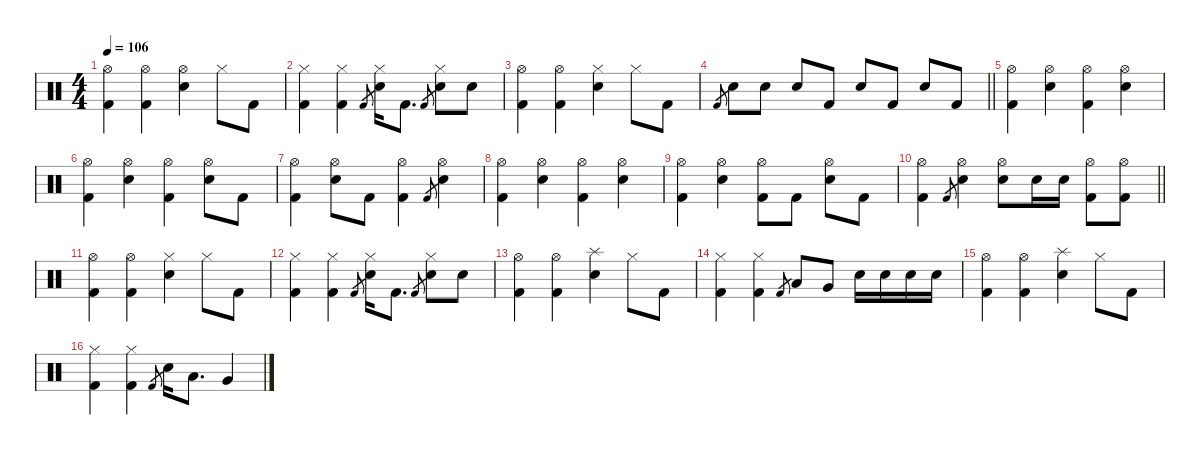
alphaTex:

\defaultSystemsLayout 4
\hideDynamics
\bracketExtendMode nobrackets
\singleTrackTrackNamePolicy hidden
\multiTrackTrackNamePolicy hidden
\otherSystemsTrackNameOrientation horizontal
\track ("Lars Ulrich" "drm.") {instrument percussion}
\staff {score}
\articulation defaults
\ts (4 4)
\tempo 106
\clef neutral
\ks c
("Hi-Hat (open)" "Kick (hit) 2").4{dy f beam Down} ("Hi-Hat (open)" "Kick (hit) 2").4{beam Down} ("Hi-Hat (open)" "Snare (hit) 2").4{beam Down} "Hi-Hat (closed)".8{beam Down} "Kick (hit) 2".8{beam Down} |
("Hi-Hat (closed)" "Kick (hit) 2").4{beam Down} ("Hi-Hat (closed)" "Kick (hit) 2").4{beam Down} "Kick (hit) 2".8{gr dy mf beam Up} ("Hi-Hat (closed)" "Snare (hit) 2").16{dy f beam Down} "Kick (hit) 2".8{d beam Down} "Kick (hit) 2".8{gr dy mf beam Up} ("Hi-Hat (closed)" "Snare (hit) 2").8{dy f beam Down} "Snare (hit) 2".8{beam Down} |
("Hi-Hat (open)" "Kick (hit) 2").4{beam Down} ("Hi-Hat (open)" "Kick (hit) 2").4{beam Down} ("Hi-Hat (closed)" "Snare (hit) 2").4{beam Down} "Hi-Hat (closed)".8{beam Down} "Kick (hit) 2".8{beam Down} |
\barLineRight lightlight "Kick (hit) 2".8{gr dy mf beam Up} "Snare (hit) 2".8{dy f beam Down} "Snare (hit) 2".8{beam Down} "Snare (hit) 2".8{beam Up} "Kick (hit) 2".8{beam Up} "Snare (hit) 2".8{beam Up} "Kick (hit) 2".8{beam Up} "Snare (hit) 2".8{beam Up} "Kick (hit) 2".8{beam Up}
|
("Hi-Hat (open)" "Kick (hit) 2").4{beam Down} ("Hi-Hat (open)" "Snare (hit) 2").4{beam Down} ("Hi-Hat (open)" "Kick (hit) 2").4{beam Down} ("Hi-Hat (open)" "Snare (hit) 2").4{beam Down} |
("Hi-Hat (open)" "Kick (hit) 2").4{beam Down} ("Hi-Hat (open)" "Snare (hit) 2").4{beam Down} ("Hi-Hat (open)" "Kick (hit) 2").4{beam Down} ("Hi-Hat (open)" "Snare (hit) 2").8{beam Down} "Kick (hit) 2".8{beam Down} |
("Hi-Hat (open)" "Kick (hit) 2").4{beam Down} ("Hi-Hat (open)" "Snare (hit) 2").8{beam Down} "Kick (hit) 2".8{beam Down} ("Hi-Hat (open)" "Kick (hit) 2").4{beam Down} "Kick (hit) 2".8{gr dy mf beam Up} ("Hi-Hat (open)" "Snare (hit) 2").4{dy f beam Down} |
("Hi-Hat (open)" "Kick (hit) 2").4{beam Down} ("Hi-Hat (open)" "Snare (hit) 2").4{beam Down} ("Hi-Hat (open)" "Kick (hit) 2").4{beam Down} ("Hi-Hat (open)" "Snare (hit) 2").4{beam Down} |
("Hi-Hat (open)" "Kick (hit) 2").4{beam Down} ("Hi-Hat (open)" "Snare (hit) 2").4{beam Down} ("Hi-Hat (open)" "Kick (hit) 2").8{beam Down} "Kick (hit) 2".8{beam Down} ("Hi-Hat (open)" "Snare (hit) 2").8{beam Down} "Kick (hit) 2".8{beam Down} |
\barLineRight lightlight
("Hi-Hat (open)" "Kick (hit) 2").4{beam Down} "Kick (hit) 2".8{gr dy mf beam Up} ("Hi-Hat (open)" "Snare (hit) 2").4{dy f beam Down} ("Hi-Hat (open)" "Snare (hit) 2").8{beam Down} "Snare (hit) 2".16{beam Down} "Snare (hit) 2".16{beam Down} ("Hi-Hat (open)" "Kick (hit) 2").8{beam Down} ("Hi-Hat (open)" "Kick (hit) 2").8{beam Down} |
("Hi-Hat (open)" "Kick (hit) 2").4{beam Down} ("Hi-Hat (open)" "Kick (hit) 2").4{beam Down} ("Hi-Hat (closed)" "Snare (hit) 2").4{beam Down} "Hi-Hat (closed)".8{beam Down} "Kick (hit) 2".8{beam Down} |
("Hi-Hat (closed)" "Kick (hit) 2").4{beam Down} ("Hi-Hat (closed)" "Kick (hit) 2").4{beam Down} "Kick (hit) 2".8{gr dy mf beam Up} ("Hi-Hat (closed)" "Snare (hit) 2").16{dy f beam Down} "Kick (hit) 2".8{d beam Down} "Kick (hit) 2".8{gr dy mf beam Up} ("Hi-Hat (closed)" "Snare (hit) 2").8{dy f beam Down} "Snare (hit) 2".8{beam Down} |
("Hi-Hat (open)" "Kick (hit) 2").4{beam Down} ("Hi-Hat (open)" "Kick (hit) 2").4{beam Down} ("Splash (hit)" "Snare (hit) 2").4{dy fff beam Down} "Hi-Hat (closed)".8{dy f beam Down} "Kick (hit) 2".8{beam Down} |
("Hi-Hat (closed)" "Kick (hit) 2").4{beam Down} ("Hi-Hat (closed)" "Kick (hit) 2").4{beam Down} "Kick (hit) 2".8{gr dy mf beam Up} "Low Tom (hit)".8{dy f beam Up} "Very Low Tom (hit)".8{beam Up} "Snare (hit) 2".16{beam Down} "Snare (hit) 2".16{beam Down} "Snare (hit) 2".16{beam Down} "Snare (hit) 2".16{beam Down} |
("Hi-Hat (open)" "Kick (hit) 2").4{beam Down} ("Hi-Hat (open)" "Kick (hit) 2").4{beam Down} ("Splash (hit)" "Snare (hit) 2").4{dy fff beam Down} "Hi-Hat (closed)".8{dy f beam Down} "Kick (hit) 2".8{beam Down} |
("Hi-Hat (closed)" "Kick (hit) 2").4{beam Down} ("Hi-Hat (closed)" "Kick (hit) 2").4{beam Down} "Kick (hit) 2".8{gr dy mf beam Up} "Snare (hit) 2".16{dy f beam Down} "Low Tom (hit)".8{d beam Down} "Very Low Tom (hit)".4{beam Up}
